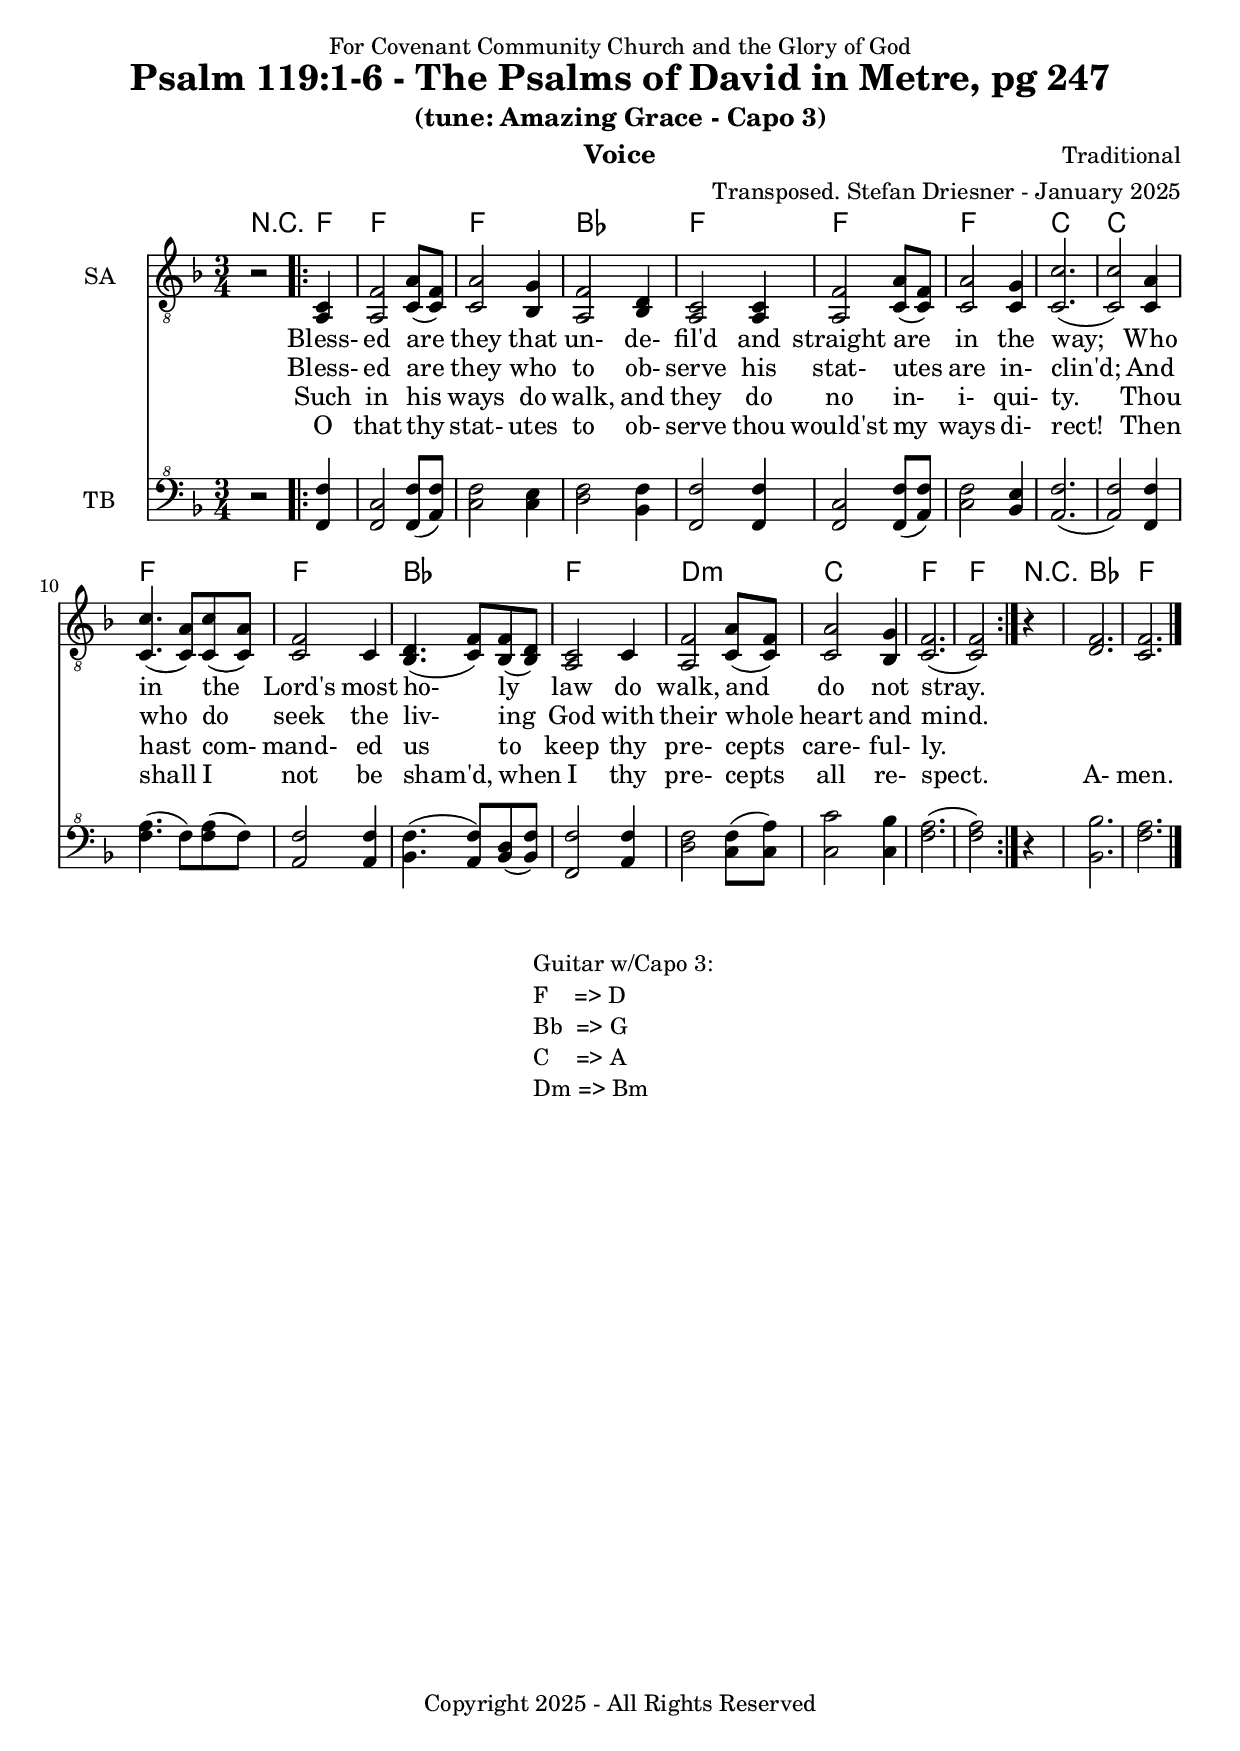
\version "2.24.1"
\language "english"

% force .mid extension for MIDI file output
#(ly:set-option 'midi-extension "mid")

\header {
  dedication = "For Covenant Community Church and the Glory of God"
  title = "Psalm 119:1-6 - The Psalms of David in Metre, pg 247"
  subtitle = "(tune: Amazing Grace - Capo 3)"
  instrument = "Voice"
  composer = "Traditional"
  arranger = "Transposed. Stefan Driesner - January 2025"
  meter = ""
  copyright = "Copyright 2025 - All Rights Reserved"
}

global = {
  \key f \major
  \numericTimeSignature
  \time 3/4
}

versesVoiceOne = \lyricmode {
  % Verse 1
  Bless- ed are they that un- de- fil'd
  and straight are in the way;
  Who in the Lord's most ho- ly law
  do walk, and do not stray.
}

versesVoiceTwo = \lyricmode {
  % Verse 2
  Bless- ed are they who to ob- serve
  his stat- utes are in- clin'd;
  And who do seek the liv- ing God
  with their whole heart and mind.
}

versesVoiceThree = \lyricmode {
  % Verses 3-4
  Such in his ways do walk, and they
  do no in- i- qui- ty.
  Thou hast com- mand- ed us to keep
  thy pre- cepts care- ful- ly.
}

versesVoiceFour = \lyricmode {
  % Verse 5-6
  O that thy stat- utes to ob- serve
  thou would'st my ways di- rect!
  Then shall I not be sham'd, when I
  thy pre- cepts all re- spect.
  A- men.
}

SAVoice = \relative c {
  \global
  \dynamicUp
  % Music follows here.
  {
    r2
    \repeat volta 2
    {
      <a  c  >4 |
      % Verse 1
      <a   f' >2 <c  a' >8( <c  f>8)  | < c  a'>2 <bf g' >4  | <a f' >2 <bf d>4 | <a  c>2 <a  c>4 |
      <a   f' >2 <c  a' >8( <c  f>8)  | < c  a'>2 <c g' >4   | <c  c'>2.( | <c  c'>2 ) <c a' >4 |
      <c c'>4.(<c a'>8) <c c'>8(<c a'>8) | <c f >2 <c>4  | <bf d>4.(<c  f>8) <bf f'>8(<bf d>8) |
      <a c>2 <c>4 | <a   f' >2 <c  a' >8( <c  f>8)  | < c  a'>2 <bf g' >4  | <c f>2.( <c f>2 )
    }
  }
  r4 <d  f  >2. <c  f  >2.
  \bar "|."
}

TBVoice = \relative {
  \global
  \dynamicUp
  % Music follows here.
  {
    r2
    \repeat volta 2
    {
      <f  f'  >4 |
      % Verse 1
      <f c'>2 <f  f' >8( <a  f'>8)  | < c  f>2 < c e >4  | <d f >2 <bf f'>4 | <f  f'>2 <f  f'>4 |
      <f   c' >2 <f  f' >8( <a  f'>8)  | < c  f>2 <bf e >4   | <a  f'>2.( | <a  f'>2 ) <f f' >4 |
      <f' a>4.(<f>8) <f a>8(<f>8) | \relative c' <a f' >2 \relative c' <a f'>4  | \relative c' <bf f'>4.( \relative c' <a  f'>8) \relative c' <bf d>8(\relative c' <bf f'>8) |
      \relative c <f f'>2 \relative c' <a f'>4 | \relative c' <d f >2 \relative c' <c  f >8( \relative c' <c  a'>8)  | \relative c' < c  c'>2 \relative c' <c bf' >4  | \relative c' <f a>2.( \relative c' <f a>2 )
    }
  }
  r4 <bf,  bf'  >2. <f'  a  >2.
  \bar "|."
}

%Chords = \new ChordNames {
%  \chordmode {
%    r2 <d>4 <d>2. <d>2. <g>2. <d>2.
%    <d>2. <d>2. <a>2. <a>2.
%    <d>2. <d>2. <g>2. <d>2.
%    b2.:m <a>2. <d>2. <d>2
%    r4 <g>2. <d>2.
%  }
%}

Chords = \new ChordNames {
  \chordmode {
    r2 <f>4 <f>2. <f>2. <bf>2. <f>2.
    <f>2. <f>2. <c>2. <c>2.
    <f>2. <f>2. <bf>2. <f>2.
    d2.:m <c>2. <f>2. <f>2
    r4 <bf>2. <f>2.
  }
}

SAVoicePart = \new Staff \with {
  instrumentName = "SA"
  midiInstrument = "Voice Oohs"
} { \clef "treble_8" \SAVoice }
\addlyrics { \versesVoiceOne }
\addlyrics { \versesVoiceTwo }
\addlyrics { \versesVoiceThree }
\addlyrics { \versesVoiceFour }

TBVoicePart = \new Staff \with {
  instrumentName = "TB"
  midiInstrument = "Voice Oohs"
} { \clef "bass^8" \TBVoice }

\score {
  <<
    \Chords
    \SAVoicePart
    \TBVoicePart
  >>
  \layout { }
  \midi {
    \context {
      \Score
      tempoWholesPerMinute = #(ly:make-moment 100 4)
    }
  }
}

\markup {
  \fill-line {
    {
      \column {
        \left-align {
	" Guitar w/Capo 3:"
	" F    => D"
	" Bb  => G"
	" C    => A"
	" Dm => Bm"
        }
      }
    }
  }
}
